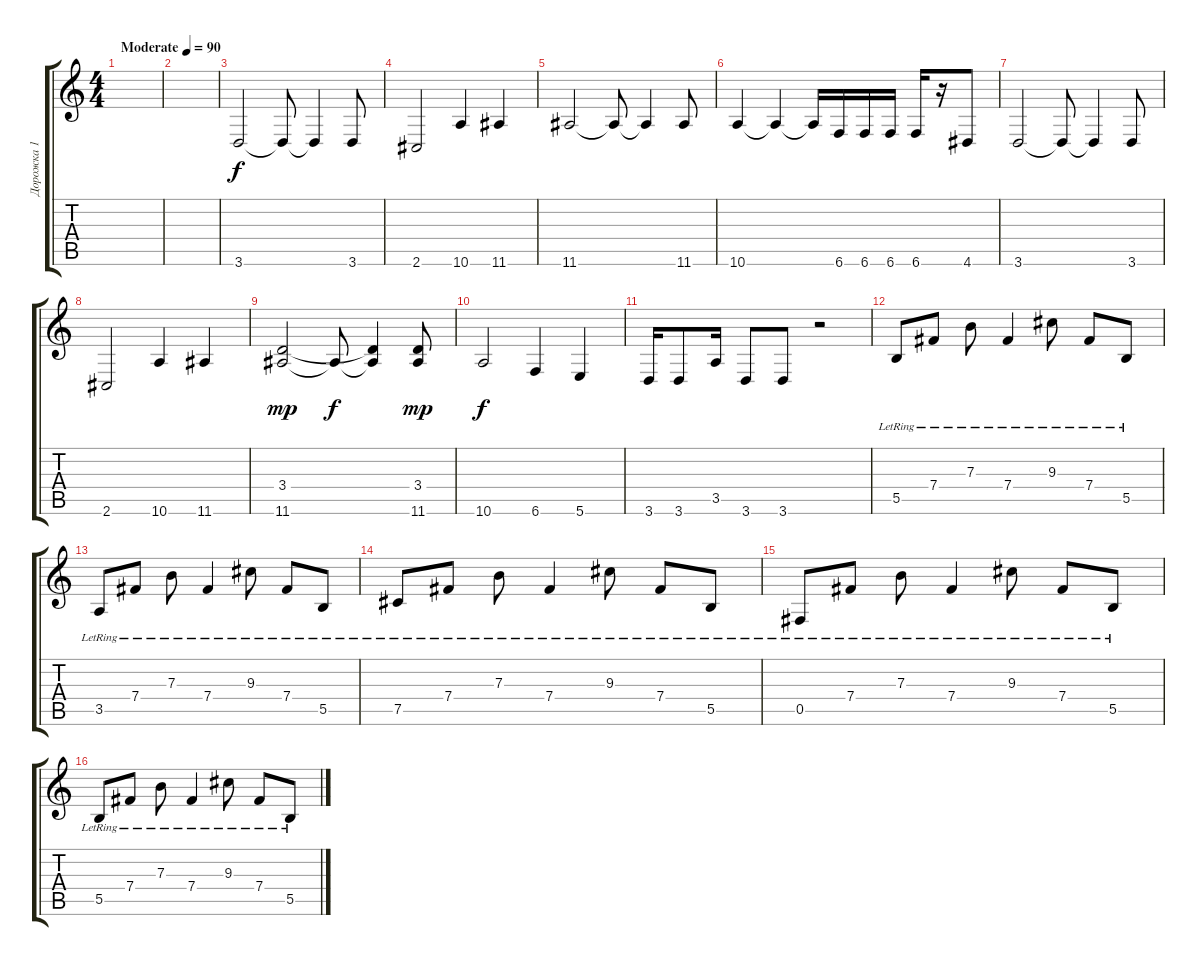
\track ("Дорожка 1" "Дорожка 1") {instrument distortionguitar}
\staff {score tabs}
\tuning (Db4 Ab3 E3 B2 Gb2 B1) {hide}
\ts (4 4)
\tempo (90 "Moderate")
\clef g2
\ks c
|
|
3.6.2 3.6{t}.8 3.6{t}.4 3.6.8 |
2.6.2 10.6.4 11.6.4 |
11.6.2 11.6{t}.8 11.6{t}.4 11.6.8 |
10.6.4 10.6{t}.4 10.6{t}.16 6.6.16 6.6.16 6.6.16 6.6.16 r.16 4.6.8 |
3.6.2 3.6{t}.8 3.6{t}.4 3.6.8 |
2.6.2 10.6.4 11.6.4 |
(3.4 11.6).2{dy mp} 11.6{t}.8{dy f} (3.4{t} 11.6{t}).4 (3.4 11.6).8{dy mp} |
10.6.2{dy f} 6.6.4 5.6.4 |
3.6.16 3.6.8 3.5.16 3.6.8 3.6.8 r.2 |
5.5{lr}.8{instrument acousticguitarsteel} 7.4{lr}.8 7.3{lr}.8 7.4{lr}.4 9.3{lr}.8 7.4{lr}.8 5.5{lr}.8 |
3.5{lr}.8 7.4{lr}.8 7.3{lr}.8 7.4{lr}.4 9.3{lr}.8 7.4{lr}.8 5.5{lr}.8 |
7.5{lr}.8 7.4{lr}.8 7.3{lr}.8 7.4{lr}.4 9.3{lr}.8 7.4{lr}.8 5.5{lr}.8 |
0.5{lr}.8 7.4{lr}.8 7.3{lr}.8 7.4{lr}.4 9.3{lr}.8 7.4{lr}.8 5.5{lr}.8 |
5.5{lr}.8 7.4{lr}.8 7.3{lr}.8 7.4{lr}.4 9.3{lr}.8 7.4{lr}.8 5.5{lr}.8
